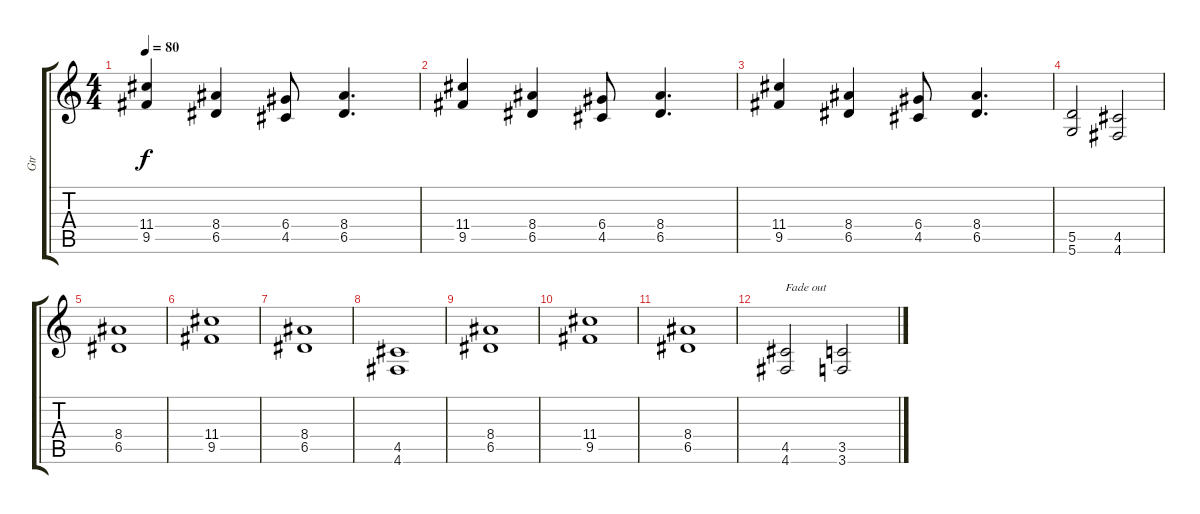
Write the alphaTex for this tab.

\track ("Gtr" "Gtr") {instrument distortionguitar}
\staff {score tabs}
\tuning (E4 B3 G3 D3 A2 D2) {hide}
\ts (4 4)
\tempo 80
\clef g2
\ks c
(11.4 9.5).4{dy f} (8.4 6.5).4 (6.4 4.5).8 (8.4 6.5).4{d} |
(11.4 9.5).4 (8.4 6.5).4 (6.4 4.5).8 (8.4 6.5).4{d} |
(11.4 9.5).4 (8.4 6.5).4 (6.4 4.5).8 (8.4 6.5).4{d} |
(5.5 5.6).2 (4.5 4.6).2 |
(8.4 6.5).1 |
(11.4 9.5).1 |
(8.4 6.5).1 |
(4.5 4.6).1 |
(8.4 6.5).1 |
(11.4 9.5).1 |
(8.4 6.5).1 |
(4.5 4.6).2{txt "Fade out"} (3.5 3.6).2
